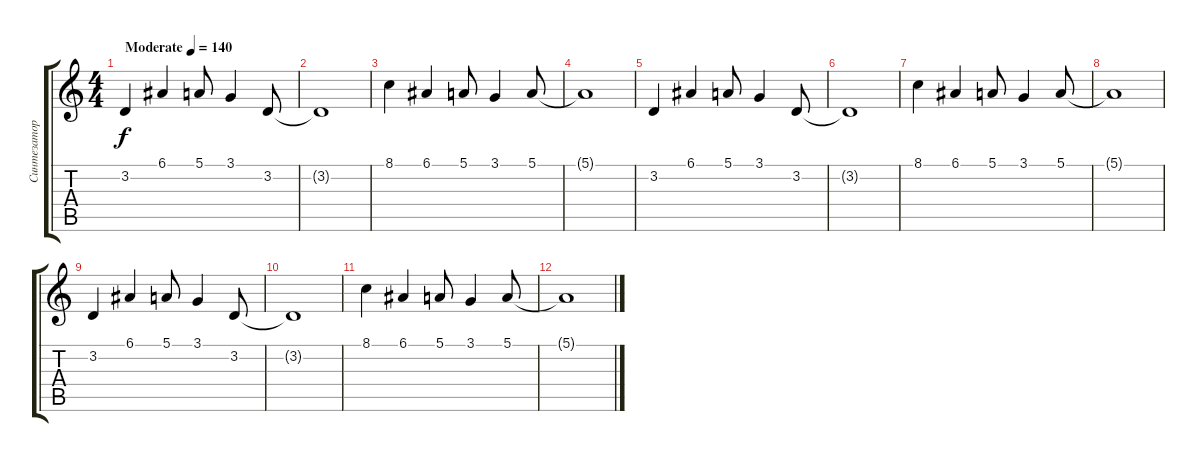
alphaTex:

\track ("Синтезатор" "Синтезатор") {instrument honkytonkpiano}
\staff {score tabs}
\tuning (E4 B3 G3 D3 A2 E2) {hide}
\ts (4 4)
\tempo (140 "Moderate")
\clef g2
\ks c
3.2.4{dy f instrument honkytonkpiano} 6.1.4 5.1.8 3.1.4 3.2.8 |
3.2{t}.1 |
8.1.4 6.1.4 5.1.8 3.1.4 5.1.8 |
5.1{t}.1 |
3.2.4 6.1.4 5.1.8 3.1.4 3.2.8 |
3.2{t}.1 |
8.1.4 6.1.4 5.1.8 3.1.4 5.1.8 |
5.1{t}.1 |
3.2.4 6.1.4 5.1.8 3.1.4 3.2.8 |
3.2{t}.1 |
8.1.4 6.1.4 5.1.8 3.1.4 5.1.8 |
5.1{t}.1
